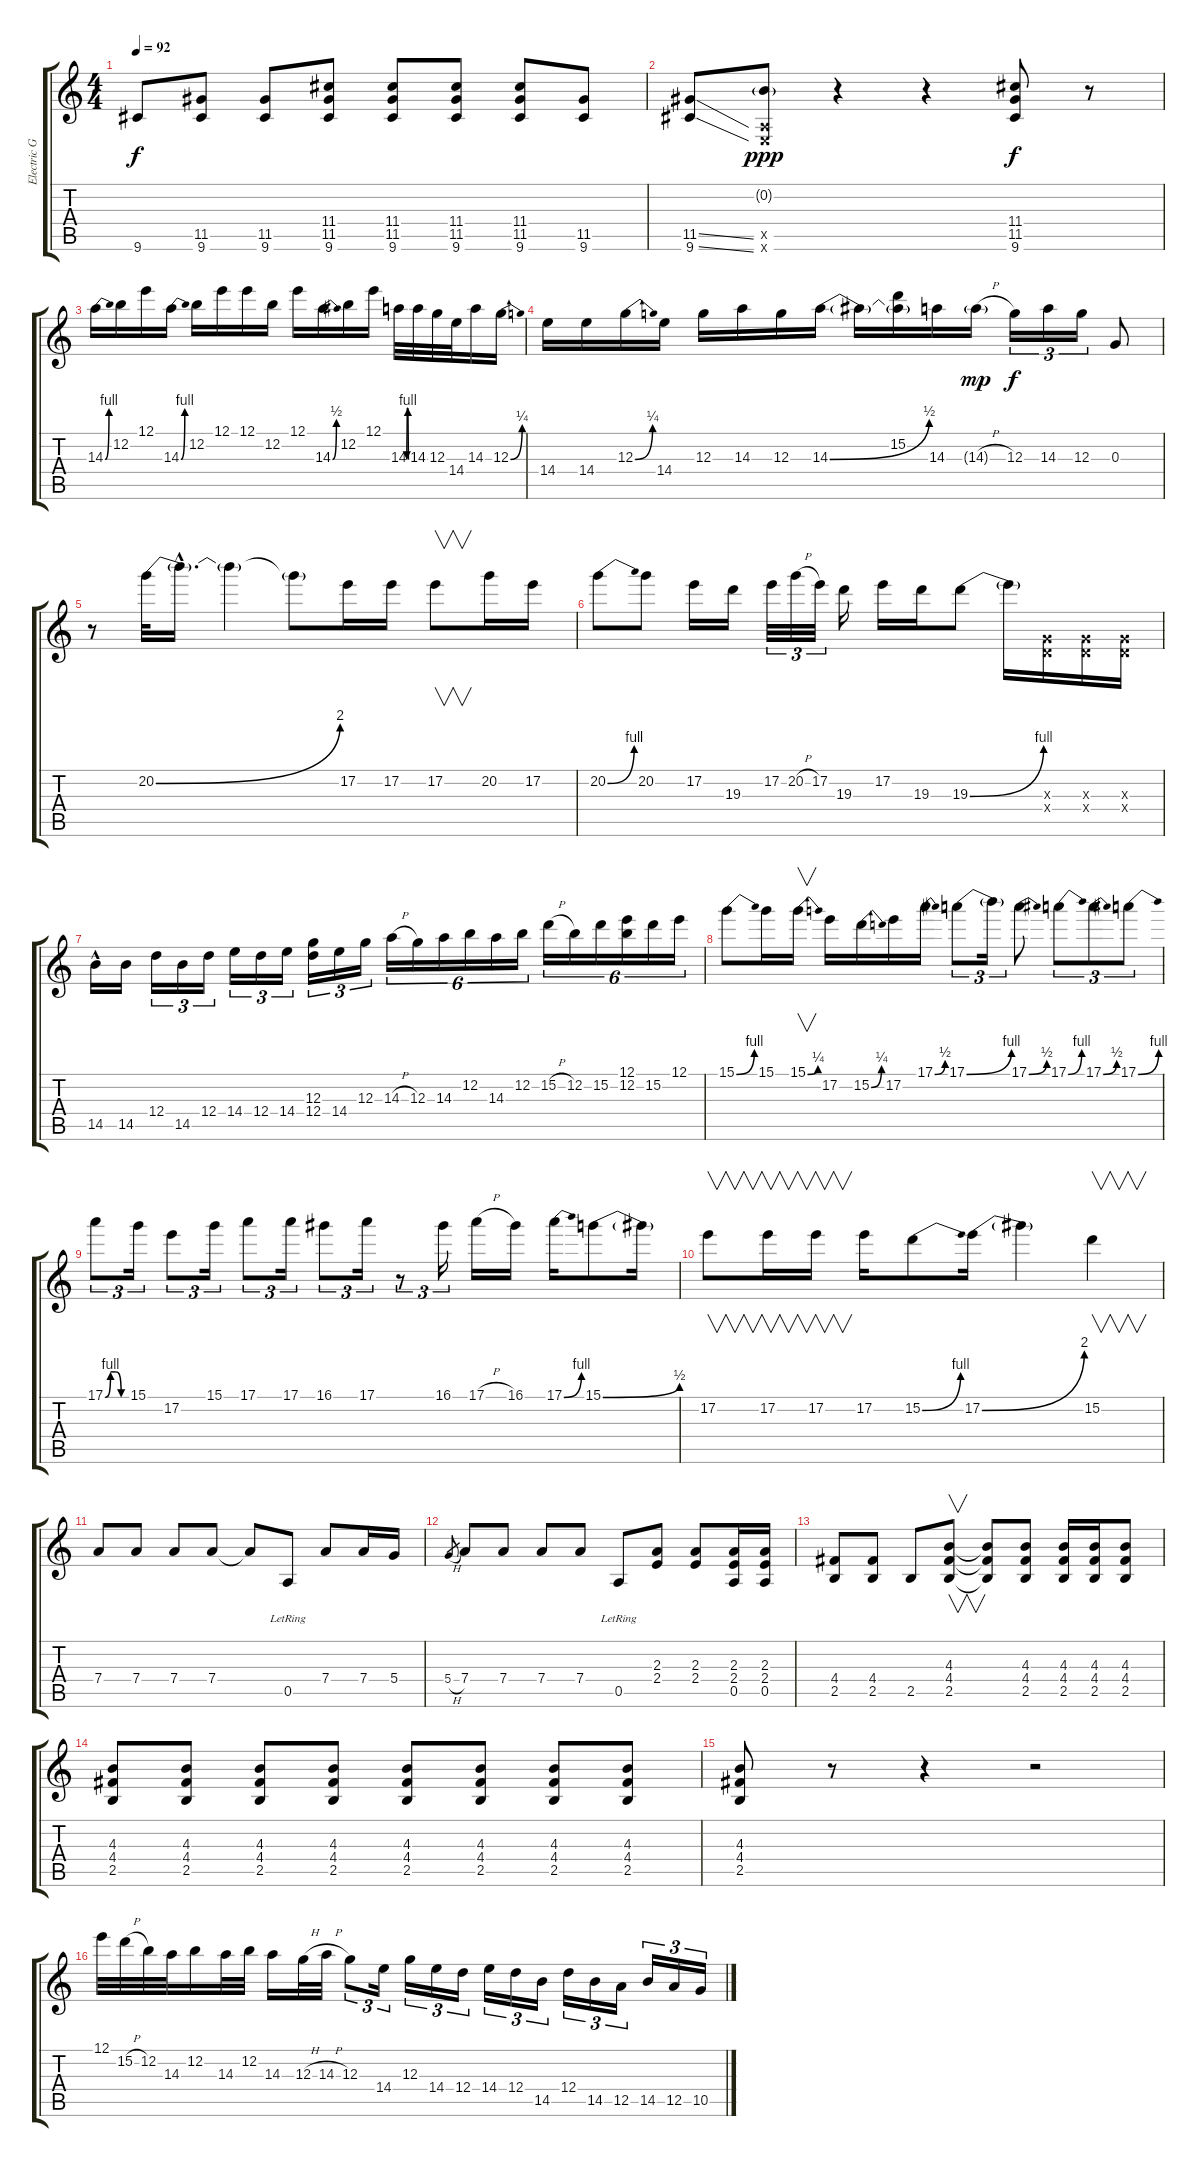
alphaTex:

\track ("Electric Guitar 1" "Electric G") {instrument overdrivenguitar}
\staff {score tabs}
\tuning (E4 B3 G3 D3 A2 E2) {hide}
\ts (4 4)
\tempo 92
\clef g2
\ks c
9.6.8{dy f} (11.5 9.6).8 (11.5 9.6).8 (11.4 11.5 9.6).8 (11.4 11.5 9.6).8 (11.4 11.5 9.6).8 (11.4 11.5 9.6).8 (11.5 9.6).8 |
(11.5{ss} 9.6{ss}).8 (0.2{g} 0.5{x} 0.6{x}).8{dy ppp} r.4 r.4 (11.4 11.5 9.6).8{dy f} r.8 |
14.3{be (bend 0 0 60 4)}.16 12.2.16 12.1.16 14.3{be (bend 0 0 60 4)}.16 12.2.16 12.1.16 12.1.16 12.2.16 12.1.16 14.3{be (bend 0 0 60 2)}.16 12.2.16 12.1.16 14.3{be (custom 0 0 15 4 30 4 45 0 60 0)}.32 14.3.32 12.3.32 14.4.32 14.3.16 12.3{be (bend 0 0 60 1)}.16 |
14.4.16 14.4.16 12.3{be (bend 0 0 60 1)}.16 14.4.16 12.3.16 14.3.16 12.3.16 14.3{be (bend 0 0 60 2)}.16 14.3{t}.16 (15.2 14.3{t}).16 14.3.16 14.3{h g}.16{dy mp} 12.3.16{tu (3 2) dy f} 14.3.16{tu (3 2)} 12.3.16{tu (3 2)} 0.3.8 |
r.8 20.2{be (bend 0 0 60 8)}.32 20.2{hac t}.16{d} 20.2{t}.4 20.2{t}.8 17.2.16 17.2.16 17.2.8{v} 20.2.16 17.2.16 |
20.2{be (bend 0 0 60 4)}.8 20.2.8 17.2.16 19.3.16 17.2.32{tu (3 2)} 20.2{h}.32{tu (3 2)} 17.2.32{tu (3 2)} 19.3.16 17.2.16 19.3.16 19.3{be (bend 0 0 60 4)}.8 19.3{t}.16 (0.3{x} 0.4{x}).16 (0.3{x} 0.4{x}).16 (0.3{x} 0.4{x}).16 |
14.5{hac}.16 14.5.16 12.4.16{tu (3 2)} 14.5.16{tu (3 2)} 12.4.16{tu (3 2)} 14.4.16{tu (3 2)} 12.4.16{tu (3 2)} 14.4.16{tu (3 2)} (12.3 12.4).16{tu (3 2)} 14.4.16{tu (3 2)} 12.3.16{tu (3 2)} 14.3{h}.16{tu (6 4)} 12.3.16{tu (6 4)} 14.3.16{tu (6 4)} 12.2.16{tu (6 4)} 14.3.16{tu (6 4)} 12.2.16{tu (6 4)} 15.2{h}.16{tu (6 4)} 12.2.16{tu (6 4)} 15.2.16{tu (6 4)} (12.1 12.2).16{tu (6 4)} 15.2.16{tu (6 4)} 12.1.16{tu (6 4)} |
15.1{be (bend 0 0 60 4)}.8 15.1.16 15.1{be (bend 0 0 60 1)}.16{v} 17.2.16 15.2{be (bend 0 0 60 1)}.16 17.2.16 17.1{be (bend 0 0 60 2)}.16 17.1{be (bend 0 0 60 4)}.8{tu (3 2)} 17.1{t}.16{tu (3 2)} 17.1{be (bend 0 0 60 2)}.8 17.1{be (bend 0 0 60 4)}.8{tu (3 2)} 17.1{be (bend 0 0 60 2)}.8{tu (3 2)} 17.1{be (bend 0 0 60 4)}.8{tu (3 2)} |
17.1{be (custom 0 0 15 4 30 4 45 0 60 0)}.8{tu (3 2)} 15.1.16{tu (3 2)} 17.2.8{tu (3 2)} 15.1.16{tu (3 2)} 17.1.8{tu (3 2)} 17.1.16{tu (3 2)} 16.1.8{tu (3 2)} 17.1.16{tu (3 2)} r.8{tu (3 2)} 16.1.16{tu (3 2)} 17.1{h}.16 16.1.16 17.1{be (bend 0 0 60 4)}.16 15.1{be (bend 0 0 60 2)}.8 15.1{t}.16 |
17.2.8{v} 17.2.16{v} 17.2.16{v} 17.2.16 15.2{be (bend 0 0 60 4)}.8 17.2{be (bend 0 0 60 8)}.16 17.2{t}.4 15.2.4{v} |
7.4.8 7.4.8 7.4.8 7.4.8 7.4{t}.8 0.5{lr}.8 7.4.8 7.4.16 5.4.16 |
5.4{h}.8{gr} 7.4.8 7.4.8 7.4.8 7.4.8 0.5{lr}.8 (2.3 2.4).8 (2.3 2.4).8 (2.3 2.4 0.5).16 (2.3 2.4 0.5).16 |
(4.4 2.5).8 (4.4 2.5).8 2.5.8 (4.3 4.4 2.5).8{v} (4.3{t} 4.4{t} 2.5{t}).8 (4.3 4.4 2.5).8 (4.3 4.4 2.5).16 (4.3 4.4 2.5).16 (4.3 4.4 2.5).8 |
(4.3 4.4 2.5).8 (4.3 4.4 2.5).8 (4.3 4.4 2.5).8 (4.3 4.4 2.5).8 (4.3 4.4 2.5).8 (4.3 4.4 2.5).8 (4.3 4.4 2.5).8 (4.3 4.4 2.5).8 |
(4.3 4.4 2.5).8 r.8 r.4 r.2 |
12.1.32 15.2{h}.32 12.2.32 14.3.32 12.2.16 14.3.32 12.2.32 14.3.16 12.3{h}.32 14.3{h}.32 12.3.8{tu (3 2)} 14.4.16{tu (3 2)} 12.3.16{tu (3 2)} 14.4.16{tu (3 2)} 12.4.16{tu (3 2)} 14.4.16{tu (3 2)} 12.4.16{tu (3 2)} 14.5.16{tu (3 2)} 12.4.16{tu (3 2)} 14.5.16{tu (3 2)} 12.5.16{tu (3 2)} 14.5.16{tu (3 2)} 12.5.16{tu (3 2)} 10.5.16{tu (3 2)}
